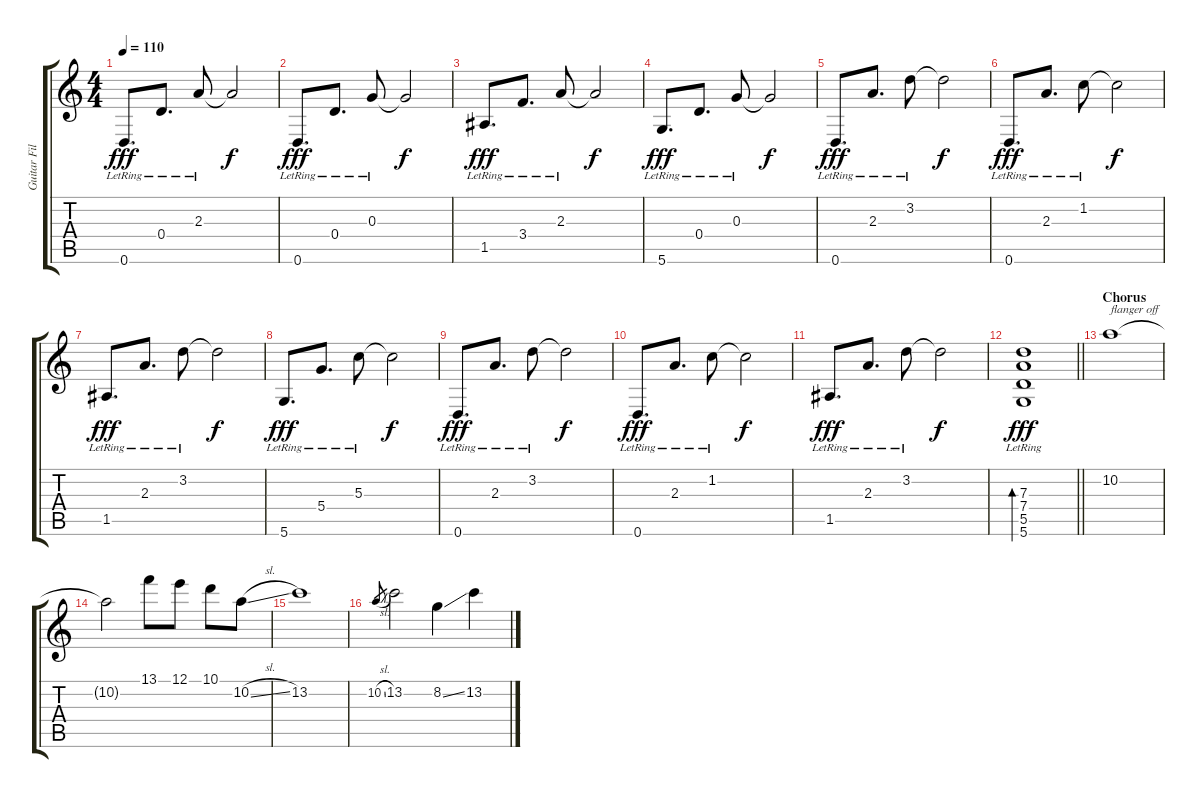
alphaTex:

\track ("Guitar Fills" "Guitar Fil") {instrument overdrivenguitar}
\staff {score tabs}
\tuning (E4 B3 G3 D3 A2 D2) {hide}
\ts (4 4)
\tempo 110
\clef g2
\ks c
0.6{lr}.8{d dy fff} 0.4{lr}.8{d} 2.3{lr}.8 2.3{t}.2{dy f} |
0.6{lr}.8{d dy fff} 0.4{lr}.8{d} 0.3{lr}.8 0.3{t}.2{dy f} |
1.5{lr}.8{d dy fff} 3.4{lr}.8{d} 2.3{lr}.8 2.3{t}.2{dy f} |
5.6{lr}.8{d dy fff} 0.4{lr}.8{d} 0.3{lr}.8 0.3{t}.2{dy f} |
0.6{lr}.8{d dy fff} 2.3{lr}.8{d} 3.2{lr}.8 3.2{t}.2{dy f} |
0.6{lr}.8{d dy fff} 2.3{lr}.8{d} 1.2{lr}.8 1.2{t}.2{dy f} |
1.5{lr}.8{d dy fff} 2.3{lr}.8{d} 3.2{lr}.8 3.2{t}.2{dy f} |
5.6{lr}.8{d dy fff} 5.4{lr}.8{d} 5.3{lr}.8 5.3{t}.2{dy f} |
0.6{lr}.8{d dy fff} 2.3{lr}.8{d} 3.2{lr}.8 3.2{t}.2{dy f} |
0.6{lr}.8{d dy fff} 2.3{lr}.8{d} 1.2{lr}.8 1.2{t}.2{dy f} |
1.5{lr}.8{d dy fff} 2.3{lr}.8{d} 3.2{lr}.8 3.2{t}.2{dy f} |
\barLineRight lightlight
(7.3{lr} 7.4 5.5 5.6).1{bd 120 dy fff} |
\section ("" "Chorus")
10.2.1{txt "flanger off" volume 7 balance 5 instrument overdrivenguitar} |
10.2{t}.2 13.1.8 12.1.8 10.1.8 10.2{sl}.8 |
13.2.1 |
10.2{sl}.8{gr} 13.2.2 8.2{ss}.4 13.2{ss}.4
